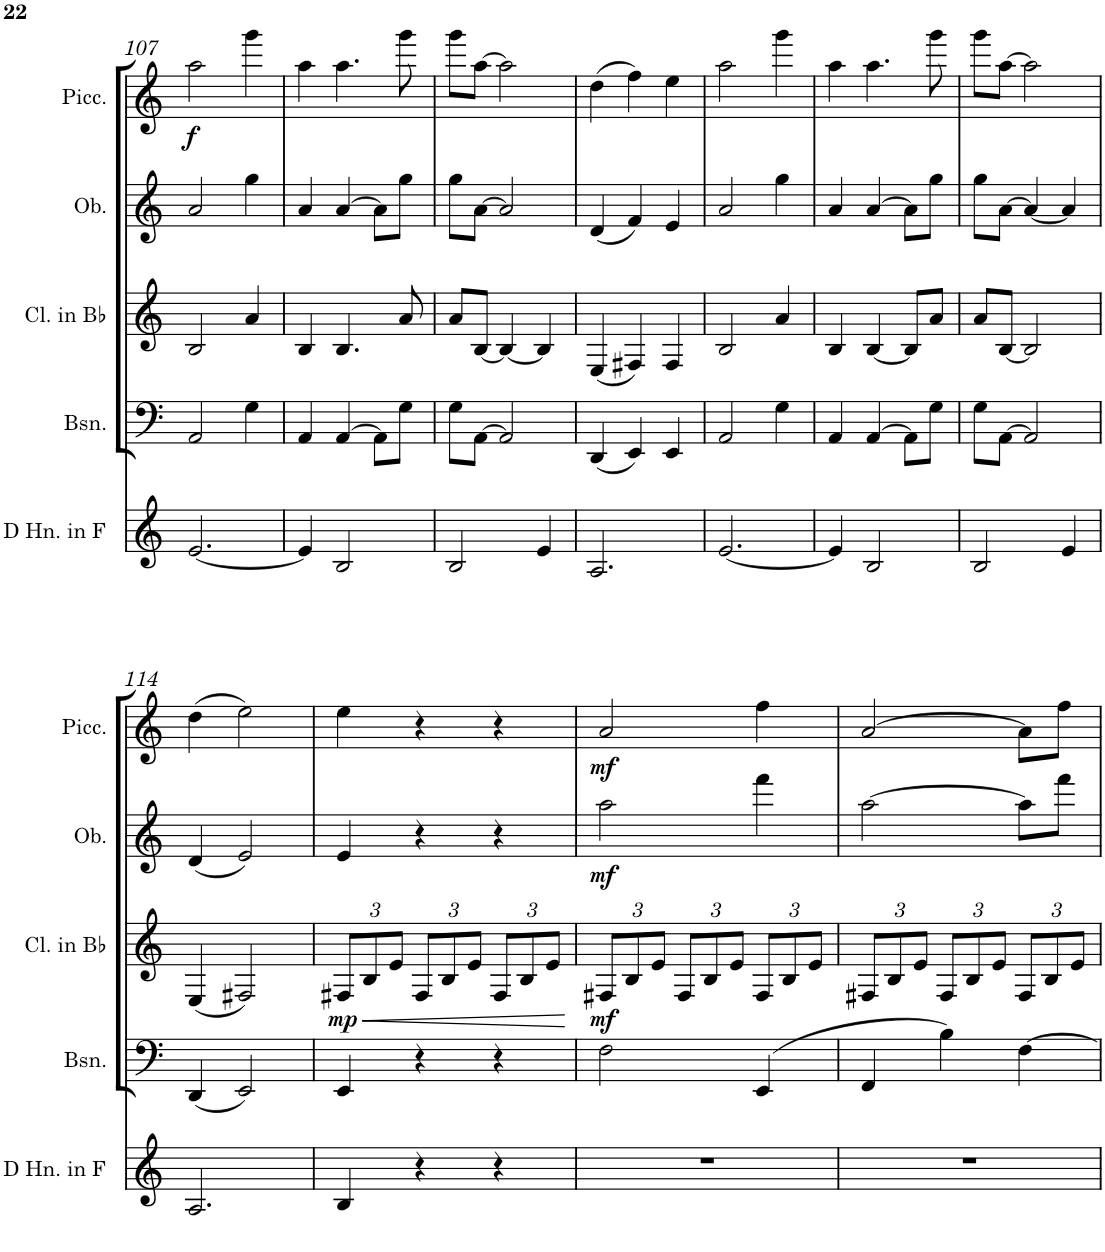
**kern	**kern	**kern	**dynam	**kern	**dynam	**kern	**dynam
*part5	*part4	*part3	*part3	*part2	*part2	*part1	*part1
*staff5	*staff4	*staff3	*staff3	*staff2	*staff2	*staff1	*staff1
*I"Horn in F	*I"Bassoon	*I"Clarinet in Bb	*	*I"Oboe	*	*I"Flute	*
*	*I'Bsn.	*I'Cl. in Bb	*	*I'Ob.	*	*I'Fl.	*
!!LO:PB:g=z
*clefG^^2	*clefG2	*clefG2	*	*clefG2	*	*clefG2	*
*Trd4c7	*	*Trd1c2	*	*	*	*Trd-7c-12	*
*k[]	*k[]	*k[]	*	*k[]	*	*k[]	*
*M3/4	*M3/4	*M3/4	*	*M3/4	*	*M3/4	*
=107	=107	=107	=107	=107	=107	=107	=107
!	!	!	!	!	!	!	!LO:DY:b
[2.e/	2AA/	2B/	.	2a/	.	2aa\	f
.	4G\	4a/	.	4gg\	.	4ggg\	.
=108	=108	=108	=108	=108	=108	=108	=108
4e/]	4AA/	4B/	.	4a/	.	4aa\	.
2B/	[4AA/	4.B/	.	[4a/	.	4.aa\	.
.	8AA\L]	.	.	8a\L]	.	.	.
.	8G\J	8a/	.	8gg\J	.	8ggg\	.
=109	=109	=109	=109	=109	=109	=109	=109
2B/	8G\L	8a/L	.	8gg\L	.	8ggg\L	.
.	[8AA\J	[8B/J	.	[8a\J	.	[8aa\J	.
.	2AA/]	4B/_	.	2a/]	.	2aa\]	.
4e/	.	4B/]	.	.	.	.	.
=110	=110	=110	=110	=110	=110	=110	=110
2.A/	(4DD/	(4E/	.	(4d/	.	(4dd\	.
.	4EE/)	4F#X/)	.	4f/)	.	4ff\)	.
.	4EE/	4F#/	.	4e/	.	4ee\	.
=111	=111	=111	=111	=111	=111	=111	=111
[2.e/	2AA/	2B/	.	2a/	.	2aa\	.
.	4G\	4a/	.	4gg\	.	4ggg\	.
=112	=112	=112	=112	=112	=112	=112	=112
4e/]	4AA/	4B/	.	4a/	.	4aa\	.
2B/	[4AA/	[4B/	.	[4a/	.	4.aa\	.
.	8AA\L]	8B/L]	.	8a\L]	.	.	.
.	8G\J	8a/J	.	8gg\J	.	8ggg\	.
=113	=113	=113	=113	=113	=113	=113	=113
2B/	8G\L	8a/L	.	8gg\L	.	8ggg\L	.
.	[8AA\J	[8B/J	.	[8a\J	.	[8aa\J	.
.	2AA/]	2B/]	.	4a/_	.	2aa\]	.
4e/	.	.	.	4a/]	.	.	.
!!LO:LB:g=z
=114	=114	=114	=114	=114	=114	=114	=114
2.A/	(4DD/	(4E/	.	(4d/	.	(4dd\	.
.	2EE/)	2F#X/)	.	2e/)	.	2ee\)	.
=115	=115	=115	=115	=115	=115	=115	=115
*	*	*Xbrackettup	*	*	*	*	*
!	!	!	!LO:HP:b	!	!	!	!
!	!	!	!LO:DY:n=1:b	!	!	!	!
4B/	4EE/	12F#X/L	< mp	4e/	.	4ee\	.
.	.	12B/	.	.	.	.	.
.	.	12e/J	.	.	.	.	.
4r	4r	12F#/L	.	4r	.	4r	.
.	.	12B/	.	.	.	.	.
.	.	12e/J	.	.	.	.	.
4r	4r	12F#/L	.	4r	.	4r	.
.	.	12B/	.	.	.	.	.
.	.	12e/J	.	.	.	.	.
.	.	.	[	.	.	.	.
=116	=116	=116	=116	=116	=116	=116	=116
!	!	!	!LO:DY:b	!	!LO:DY:b	!	!LO:DY:b
2.r	2F\	12F#X/L	mf	2aa\	mf	2a/	mf
.	.	12B/	.	.	.	.	.
.	.	12e/J	.	.	.	.	.
.	.	12F#/L	.	.	.	.	.
.	.	12B/	.	.	.	.	.
.	.	12e/J	.	.	.	.	.
.	(4EE/	12F#/L	.	4fff\	.	4ff\	.
.	.	12B/	.	.	.	.	.
.	.	12e/J	.	.	.	.	.
=117	=117	=117	=117	=117	=117	=117	=117
2.r	4FF/	12F#X/L	.	[2aa\	.	[2a/	.
.	.	12B/	.	.	.	.	.
.	.	12e/J	.	.	.	.	.
.	4B\)	12F#/L	.	.	.	.	.
.	.	12B/	.	.	.	.	.
.	.	12e/J	.	.	.	.	.
.	[4F\	12F#/L	.	8aa\L]	.	8a\L]	.
.	.	12B/	.	.	.	.	.
.	.	.	.	8fff\J	.	8ff\J	.
.	.	12e/J	.	.	.	.	.
=	=	=	=	=	=	=	=
*-	*-	*-	*-	*-	*-	*-	*-
